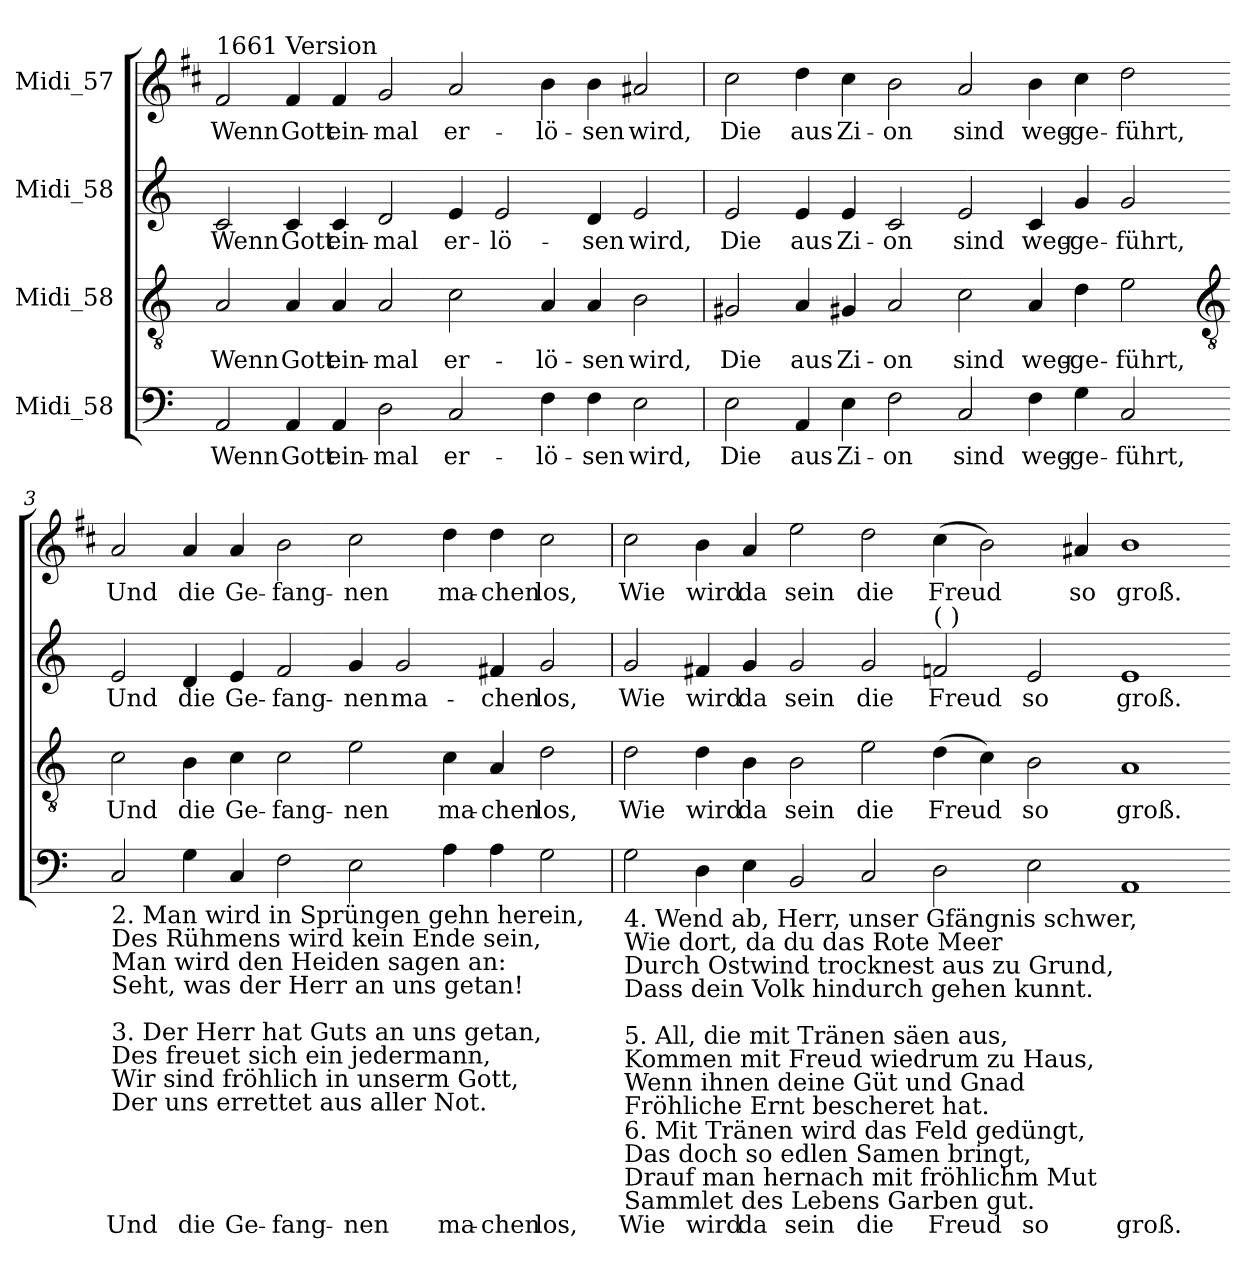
**kern	**text	**kern	**text	**kern	**text	**kern	**text
*part4	*part4	*part3	*part3	*part2	*part2	*part1	*part1
*staff4	*staff4	*staff3	*staff3	*staff2	*staff2	*staff1	*staff1
*I"Midi_58	*	*I"Midi_58	*	*I"Midi_58	*	*I"Midi_57	*
*clefF4	*	*clefGv2	*	*clefG2	*	*clefG2	*
*	*	*	*	*	*	*ITrd1c2	*
*k[]	*	*k[]	*	*k[]	*	*k[]	*
*C:	*	*C:	*	*C:	*	*C:	*
=1	=1	=1	=1	=1	=1	=1	=1
!	!	!	!	!	!	!LO:TX:a:t=1661 Version	!
!	!LO:LY:b	!	!LO:LY:b	!	!LO:LY:b	!	!LO:LY:b
2AA	Wenn	2A	Wenn	2c	Wenn	2e	Wenn
!	!LO:LY:b	!	!LO:LY:b	!	!LO:LY:b	!	!LO:LY:b
4AA	Gott	4A	Gott	4c	Gott	4e	Gott
!	!LO:LY:b	!	!LO:LY:b	!	!LO:LY:b	!	!LO:LY:b
4AA	ein-	4A	ein-	4c	ein-	4e	ein-
!	!LO:LY:b	!	!LO:LY:b	!	!LO:LY:b	!	!LO:LY:b
2D	-mal	2A	-mal	2d	-mal	2f	-mal
!	!LO:LY:b	!	!LO:LY:b	!	!LO:LY:b	!	!LO:LY:b
2C	er-	2c	er-	4e	er-	2g	er-
!	!	!	!	!	!LO:LY:b	!	!
.	.	.	.	2e	-lö-	.	.
!	!LO:LY:b	!	!LO:LY:b	!	!	!	!LO:LY:b
4F	-lö-	4A	-lö-	.	.	4a	-lö-
!	!LO:LY:b	!	!LO:LY:b	!	!LO:LY:b	!	!LO:LY:b
4F	-sen	4A	-sen	4d	-sen	4a	-sen
!	!LO:LY:b	!	!LO:LY:b	!	!LO:LY:b	!	!LO:LY:b
2E	wird,	2B	wird,	2e	wird,	2g#X	wird,
=2	=2	=2	=2	=2	=2	=2	=2
!	!LO:LY:b	!	!LO:LY:b	!	!LO:LY:b	!	!LO:LY:b
2E	Die	2G#X	Die	2e	Die	2b	Die
!	!LO:LY:b	!	!LO:LY:b	!	!LO:LY:b	!	!LO:LY:b
4AA	aus	4A	aus	4e	aus	4cc	aus
!	!LO:LY:b	!	!LO:LY:b	!	!LO:LY:b	!	!LO:LY:b
4E	Zi-	4G#X	Zi-	4e	Zi-	4b	Zi-
!	!LO:LY:b	!	!LO:LY:b	!	!LO:LY:b	!	!LO:LY:b
2F	-on	2A	-on	2c	-on	2a	-on
!	!LO:LY:b	!	!LO:LY:b	!	!LO:LY:b	!	!LO:LY:b
2C	sind	2c	sind	2e	sind	2g	sind
!	!LO:LY:b	!	!LO:LY:b	!	!LO:LY:b	!	!LO:LY:b
4F	weg-	4A	weg-	4c	weg-	4a	weg-
!	!LO:LY:b	!	!LO:LY:b	!	!LO:LY:b	!	!LO:LY:b
4G	-ge-	4d	-ge-	4g	-ge-	4b	-ge-
!	!LO:LY:b	!	!LO:LY:b	!	!LO:LY:b	!	!LO:LY:b
2C	-führt,	2e	-führt,	2g	-führt,	2cc	-führt,
!!LO:LB:g=z
=3-	=3-	=3-	=3-	=3-	=3-	=3-	=3-
*	*	*clefGv2	*	*	*	*	*
!LO:TX:b:t=2. Man wird in Sprüngen gehn herein,\nDes Rühmens wird kein Ende sein,\nMan wird den Heiden sagen an&colon;\nSeht, was der Herr an uns getan!\n\n3. Der Herr hat Guts an uns getan,\nDes freuet sich ein jedermann,\nWir sind fröhlich in unserm Gott,\nDer uns errettet aus aller Not.	!	!	!	!	!	!	!
!	!LO:LY:b	!	!LO:LY:b	!	!LO:LY:b	!	!LO:LY:b
2C	Und	2c	Und	2e	Und	2g	Und
!	!LO:LY:b	!	!LO:LY:b	!	!LO:LY:b	!	!LO:LY:b
4G	die	4B	die	4d	die	4g	die
!	!LO:LY:b	!	!LO:LY:b	!	!LO:LY:b	!	!LO:LY:b
4C	Ge-	4c	Ge-	4e	Ge-	4g	Ge-
!	!LO:LY:b	!	!LO:LY:b	!	!LO:LY:b	!	!LO:LY:b
2F	-fang-	2c	-fang-	2f	-fang-	2a	-fang-
!	!LO:LY:b	!	!LO:LY:b	!	!LO:LY:b	!	!LO:LY:b
2E	-nen	2e	-nen	4g	-nen	2b	-nen
!	!	!	!	!	!LO:LY:b	!	!
.	.	.	.	2g	ma-	.	.
!	!LO:LY:b	!	!LO:LY:b	!	!	!	!LO:LY:b
4A	ma-	4c	ma-	.	.	4cc	ma-
!	!LO:LY:b	!	!LO:LY:b	!	!LO:LY:b	!	!LO:LY:b
4A	-chen	4A	-chen	4f#X	-chen	4cc	-chen
!	!LO:LY:b	!	!LO:LY:b	!	!LO:LY:b	!	!LO:LY:b
2G	los,	2d	los,	2g	los,	2b	los,
=4	=4	=4	=4	=4	=4	=4	=4
!LO:TX:b:t=4. Wend ab, Herr, unser Gfängnis schwer,\nWie dort, da du das Rote Meer\nDurch Ostwind trocknest aus zu Grund,\nDass dein Volk hindurch gehen kunnt.\n\n5. All, die mit Tränen säen aus,\nKommen mit Freud wiedrum zu Haus,\nWenn ihnen deine Güt und Gnad\nFröhliche Ernt bescheret hat.	!	!	!	!	!	!	!
!LO:TX:b:t=6. Mit Tränen wird das Feld gedüngt,\nDas doch so edlen Samen bringt,\nDrauf man hernach mit fröhlichm Mut\nSammlet des Lebens Garben gut.	!	!	!	!	!	!	!
!	!LO:LY:b	!	!LO:LY:b	!	!LO:LY:b	!	!LO:LY:b
2G	Wie	2d	Wie	2g	Wie	2b	Wie
!	!LO:LY:b	!	!LO:LY:b	!	!LO:LY:b	!	!LO:LY:b
4D	wird	4d	wird	4f#X	wird	4a	wird
!	!LO:LY:b	!	!LO:LY:b	!	!LO:LY:b	!	!LO:LY:b
4E	da	4B	da	4g	da	4g	da
!	!LO:LY:b	!	!LO:LY:b	!	!LO:LY:b	!	!LO:LY:b
2BB	sein	2B	sein	2g	sein	2dd	sein
!	!LO:LY:b	!	!LO:LY:b	!	!LO:LY:b	!	!LO:LY:b
2C	die	2e	die	2g	die	2cc	die
!	!	!	!	!LO:TX:a:t=(  )	!	!	!
!	!LO:LY:b	!	!LO:LY:b	!	!LO:LY:b	!	!LO:LY:b
2D	Freud	(>4d	Freud	2f	Freud	(>4b	Freud
.	.	4c)	.	.	.	2a)	.
!	!LO:LY:b	!	!LO:LY:b	!	!LO:LY:b	!	!
2E	so	2B	so	2e	so	.	.
!	!	!	!	!	!	!	!LO:LY:b
.	.	.	.	.	.	4g#X	so
!	!LO:LY:b	!	!LO:LY:b	!	!LO:LY:b	!	!LO:LY:b
1AA	groß.	1A	groß.	1e	groß.	1a	groß.
=-	=-	=-	=-	=-	=-	=-	=-
*-	*-	*-	*-	*-	*-	*-	*-
